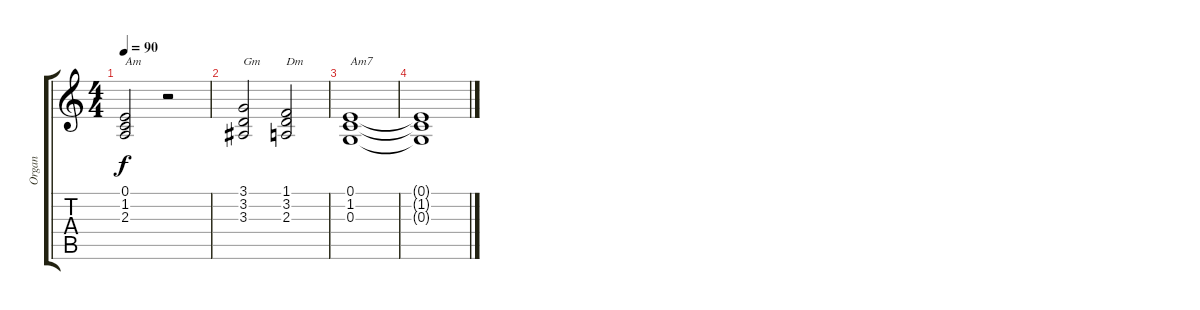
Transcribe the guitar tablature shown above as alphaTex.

\track ("Organ" "Organ") {instrument drawbarorgan}
\staff {score tabs}
\tuning (E4 B3 G3 D3 A2 E2) {hide}
\ts (4 4)
\tempo 90
\clef g2
\ks c
(0.1 1.2 2.3).2{txt "Am" dy f} r.2 |
(3.1 3.2 3.3).2{txt "Gm"} (1.1 3.2 2.3).2{txt "Dm"} |
(0.1 1.2 0.3).1{txt "Am7"} |
(0.1{t} 1.2{t} 0.3{t}).1
